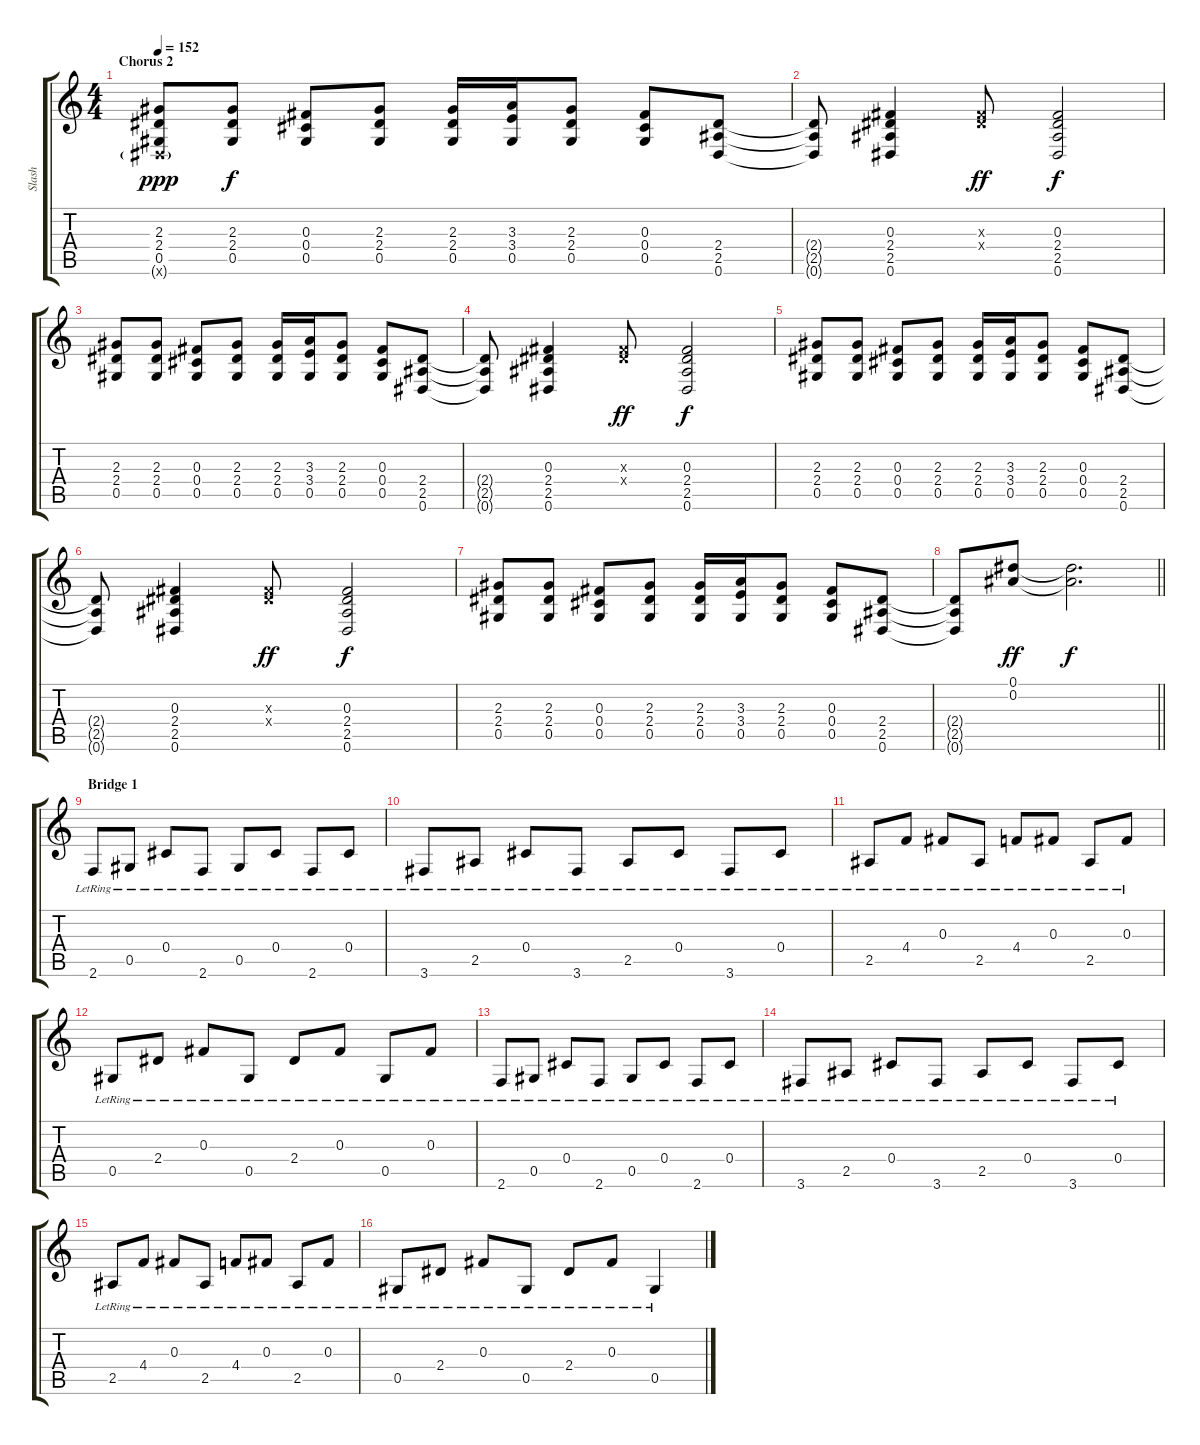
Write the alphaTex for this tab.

\track ("Slash" "Slash") {instrument distortionguitar}
\staff {score tabs}
\tuning (Eb4 Bb3 Gb3 Db3 Ab2 Eb2) {hide}
\ts (4 4)
\section ("" "Chorus 2")
\tempo 152
\clef g2
\ks c
(2.3 2.4 0.5 0.6{g x}).8{dy ppp} (2.3 2.4 0.5).8{dy f} (0.3 0.4 0.5).8 (2.3 2.4 0.5).8 (2.3 2.4 0.5).16 (3.3 3.4 0.5).16 (2.3 2.4 0.5).8 (0.3 0.4 0.5).8 (2.4 2.5 0.6).8 |
(2.4{t} 2.5{t} 0.6{t}).8 (0.3 2.4 2.5 0.6).4 (0.3{x} 2.4{x}).8{dy ff} (0.3 2.4 2.5 0.6).2{dy f} |
(2.3 2.4 0.5).8 (2.3 2.4 0.5).8 (0.3 0.4 0.5).8 (2.3 2.4 0.5).8 (2.3 2.4 0.5).16 (3.3 3.4 0.5).16 (2.3 2.4 0.5).8 (0.3 0.4 0.5).8 (2.4 2.5 0.6).8 |
(2.4{t} 2.5{t} 0.6{t}).8 (0.3 2.4 2.5 0.6).4 (0.3{x} 2.4{x}).8{dy ff} (0.3 2.4 2.5 0.6).2{dy f} |
(2.3 2.4 0.5).8 (2.3 2.4 0.5).8 (0.3 0.4 0.5).8 (2.3 2.4 0.5).8 (2.3 2.4 0.5).16 (3.3 3.4 0.5).16 (2.3 2.4 0.5).8 (0.3 0.4 0.5).8 (2.4 2.5 0.6).8 |
(2.4{t} 2.5{t} 0.6{t}).8 (0.3 2.4 2.5 0.6).4 (0.3{x} 2.4{x}).8{dy ff} (0.3 2.4 2.5 0.6).2{dy f} |
(2.3 2.4 0.5).8 (2.3 2.4 0.5).8 (0.3 0.4 0.5).8 (2.3 2.4 0.5).8 (2.3 2.4 0.5).16 (3.3 3.4 0.5).16 (2.3 2.4 0.5).8 (0.3 0.4 0.5).8 (2.4 2.5 0.6).8 |
\barLineRight lightlight
(2.4{t} 2.5{t} 0.6{t}).8 (0.1 0.2).8{dy ff} (0.1{t} 0.2{t}).2{d dy f} |
\section ("" "Bridge 1")
2.6{lr}.8{instrument electricguitarclean} 0.5{lr}.8 0.4{lr}.8 2.6{lr}.8 0.5{lr}.8 0.4{lr}.8 2.6{lr}.8 0.4{lr}.8 |
3.6{lr}.8 2.5{lr}.8 0.4{lr}.8 3.6{lr}.8 2.5{lr}.8 0.4{lr}.8 3.6{lr}.8 0.4{lr}.8 |
2.5{lr}.8 4.4{lr}.8 0.3{lr}.8 2.5{lr}.8 4.4{lr}.8 0.3{lr}.8 2.5{lr}.8 0.3{lr}.8 |
0.5{lr}.8 2.4{lr}.8 0.3{lr}.8 0.5{lr}.8 2.4{lr}.8 0.3{lr}.8 0.5{lr}.8 0.3{lr}.8 |
2.6{lr}.8 0.5{lr}.8 0.4{lr}.8 2.6{lr}.8 0.5{lr}.8 0.4{lr}.8 2.6{lr}.8 0.4{lr}.8 |
3.6{lr}.8 2.5{lr}.8 0.4{lr}.8 3.6{lr}.8 2.5{lr}.8 0.4{lr}.8 3.6{lr}.8 0.4{lr}.8 |
2.5{lr}.8 4.4{lr}.8 0.3{lr}.8 2.5{lr}.8 4.4{lr}.8 0.3{lr}.8 2.5{lr}.8 0.3{lr}.8 |
0.5{lr}.8 2.4{lr}.8 0.3{lr}.8 0.5{lr}.8 2.4{lr}.8 0.3{lr}.8 0.5{lr}.4
